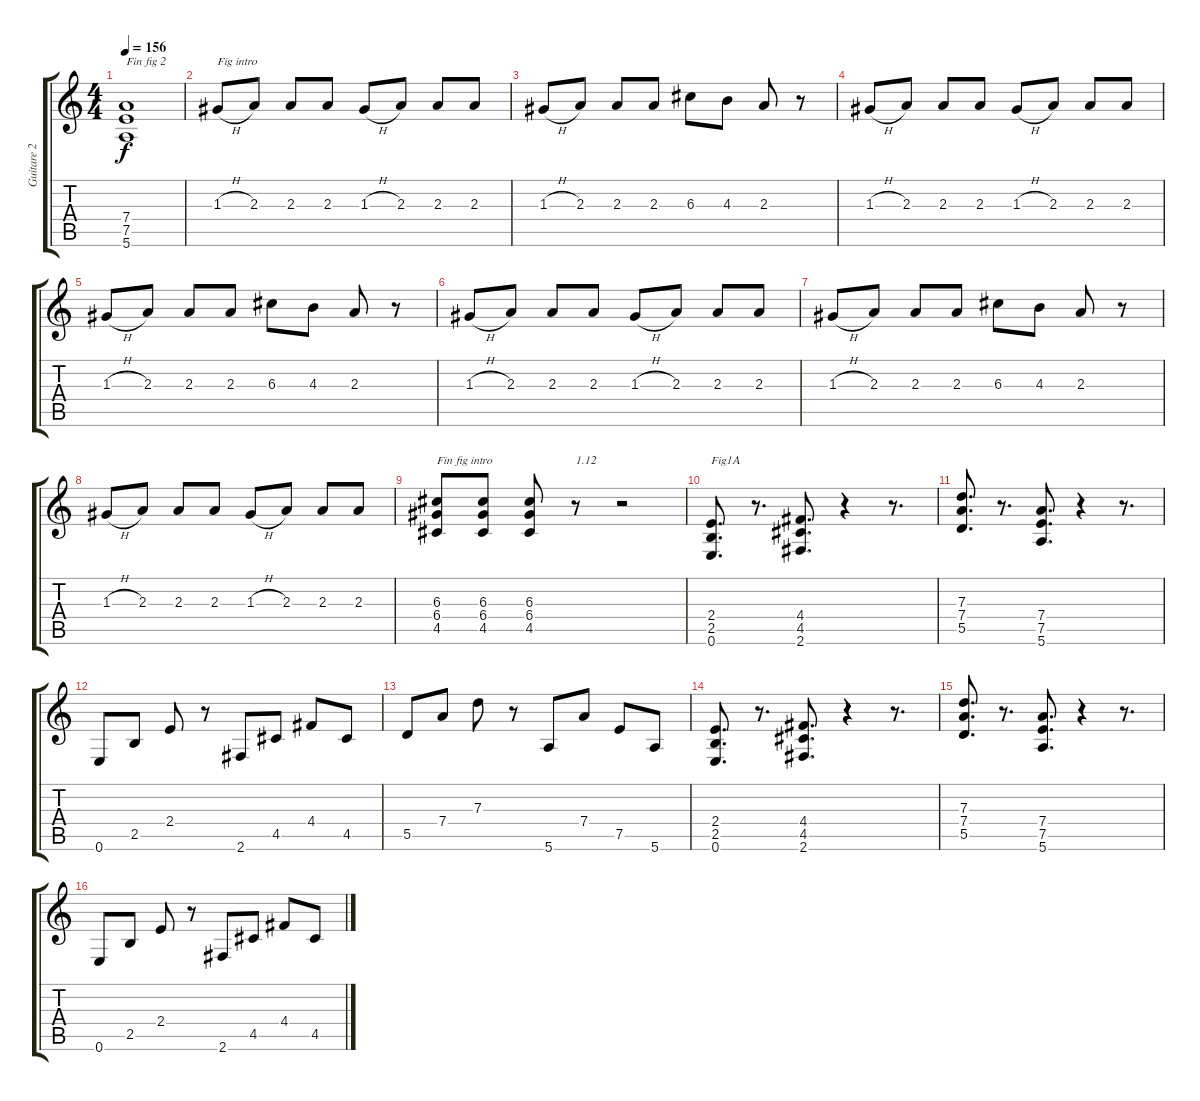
\track ("Guitare 2" "Guitare 2") {instrument distortionguitar}
\staff {score tabs}
\tuning (E4 B3 G3 D3 A2 E2) {hide}
\ts (4 4)
\tempo 156
\clef g2
\ks c
(7.4{t} 7.5{t} 5.6{t}).1{txt "Fin fig 2" dy f} |
1.3{h}.8{txt "Fig intro"} 2.3.8 2.3.8 2.3.8 1.3{h}.8 2.3.8 2.3.8 2.3.8 |
1.3{h}.8 2.3.8 2.3.8 2.3.8 6.3.8 4.3.8 2.3.8 r.8 |
1.3{h}.8 2.3.8 2.3.8 2.3.8 1.3{h}.8 2.3.8 2.3.8 2.3.8 |
1.3{h}.8 2.3.8 2.3.8 2.3.8 6.3.8 4.3.8 2.3.8 r.8 |
1.3{h}.8 2.3.8 2.3.8 2.3.8 1.3{h}.8 2.3.8 2.3.8 2.3.8 |
1.3{h}.8 2.3.8 2.3.8 2.3.8 6.3.8 4.3.8 2.3.8 r.8 |
1.3{h}.8 2.3.8 2.3.8 2.3.8 1.3{h}.8 2.3.8 2.3.8 2.3.8 |
(6.3 6.4 4.5).8{txt "Fin fig intro"} (6.3 6.4 4.5).8 (6.3 6.4 4.5).8 r.8{txt "1.12"} r.2 |
(2.4 2.5 0.6).8{d txt "Fig1A"} r.8{d} (4.4 4.5 2.6).8{d} r.4 r.8{d} |
(7.3 7.4 5.5).8{d} r.8{d} (7.4 7.5 5.6).8{d} r.4 r.8{d} |
0.6.8 2.5.8 2.4.8 r.8 2.6.8 4.5.8 4.4.8 4.5.8 |
5.5.8 7.4.8 7.3.8 r.8 5.6.8 7.4.8 7.5.8 5.6.8 |
(2.4 2.5 0.6).8{d} r.8{d} (4.4 4.5 2.6).8{d} r.4 r.8{d} |
(7.3 7.4 5.5).8{d} r.8{d} (7.4 7.5 5.6).8{d} r.4 r.8{d} |
0.6.8 2.5.8 2.4.8 r.8 2.6.8 4.5.8 4.4.8 4.5.8
